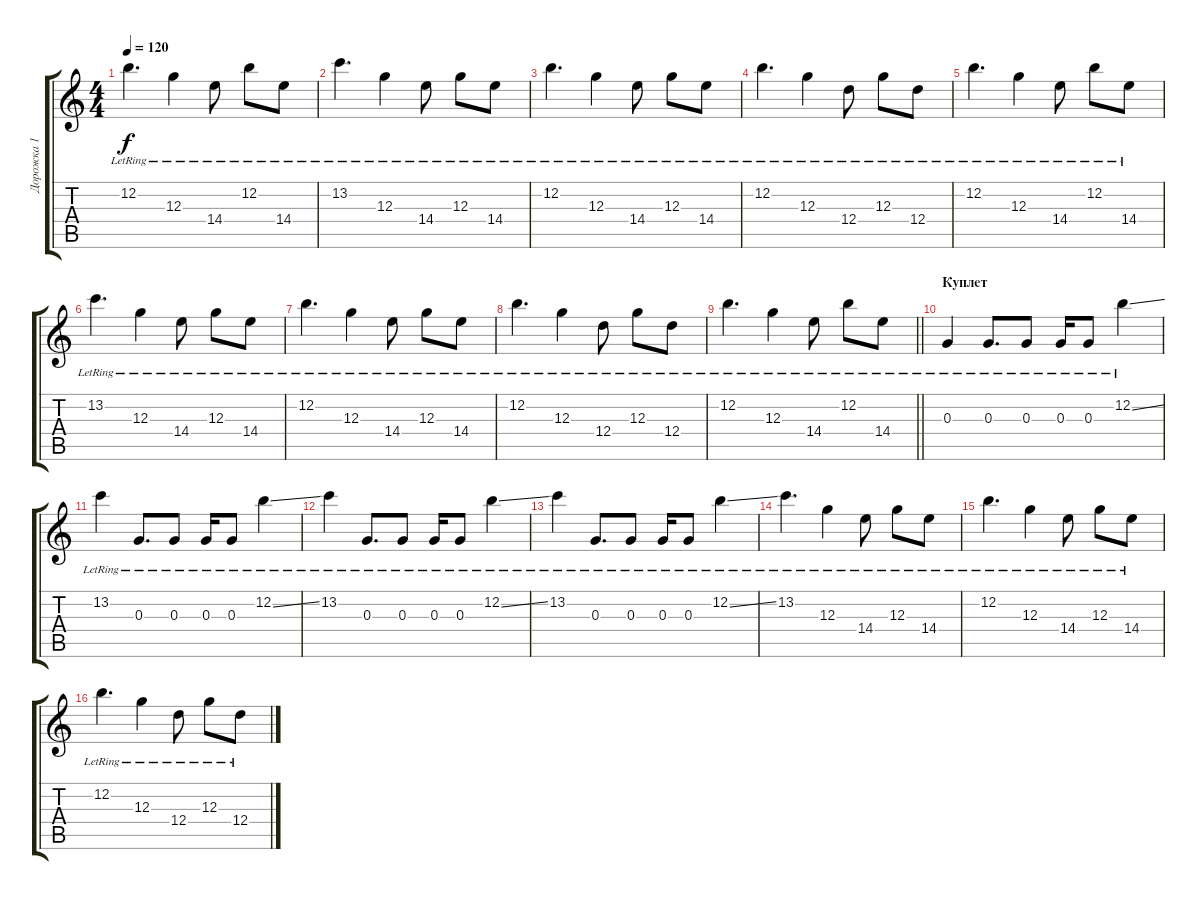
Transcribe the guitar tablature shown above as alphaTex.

\track ("Дорожка 1" "Дорожка 1") {instrument electricguitarjazz}
\staff {score tabs}
\tuning (E4 B3 G3 D3 A2 E2) {hide}
\ts (4 4)
\tempo 120
\clef g2
\ks c
12.2{lr}.4{d dy f} 12.3{lr}.4 14.4{lr}.8 12.2{lr}.8 14.4{lr}.8 |
13.2{lr}.4{d} 12.3{lr}.4 14.4{lr}.8 12.3{lr}.8 14.4{lr}.8 |
12.2{lr}.4{d} 12.3{lr}.4 14.4{lr}.8 12.3{lr}.8 14.4{lr}.8 |
12.2{lr}.4{d} 12.3{lr}.4 12.4{lr}.8 12.3{lr}.8 12.4{lr}.8 |
12.2{lr}.4{d} 12.3{lr}.4 14.4{lr}.8 12.2{lr}.8 14.4{lr}.8 |
13.2{lr}.4{d} 12.3{lr}.4 14.4{lr}.8 12.3{lr}.8 14.4{lr}.8 |
12.2{lr}.4{d} 12.3{lr}.4 14.4{lr}.8 12.3{lr}.8 14.4{lr}.8 |
12.2{lr}.4{d} 12.3{lr}.4 12.4{lr}.8 12.3{lr}.8 12.4{lr}.8 |
\barLineRight lightlight
12.2{lr}.4{d} 12.3{lr}.4 14.4{lr}.8 12.2{lr}.8 14.4{lr}.8 |
\section ("" "Куплет")
0.3{lr}.4 0.3{lr}.8{d} 0.3{lr}.8 0.3{lr}.16 0.3{lr}.8 12.2{ss lr}.4 |
13.2{lr}.4 0.3{lr}.8{d} 0.3{lr}.8 0.3{lr}.16 0.3{lr}.8 12.2{ss lr}.4 |
13.2{lr}.4 0.3{lr}.8{d} 0.3{lr}.8 0.3{lr}.16 0.3{lr}.8 12.2{ss lr}.4 |
13.2{lr}.4 0.3{lr}.8{d} 0.3{lr}.8 0.3{lr}.16 0.3{lr}.8 12.2{ss lr}.4 |
13.2{lr}.4{d} 12.3{lr}.4 14.4{lr}.8 12.3{lr}.8 14.4{lr}.8 |
12.2{lr}.4{d} 12.3{lr}.4 14.4{lr}.8 12.3{lr}.8 14.4{lr}.8 |
12.2{lr}.4{d} 12.3{lr}.4 12.4{lr}.8 12.3{lr}.8 12.4{lr}.8
